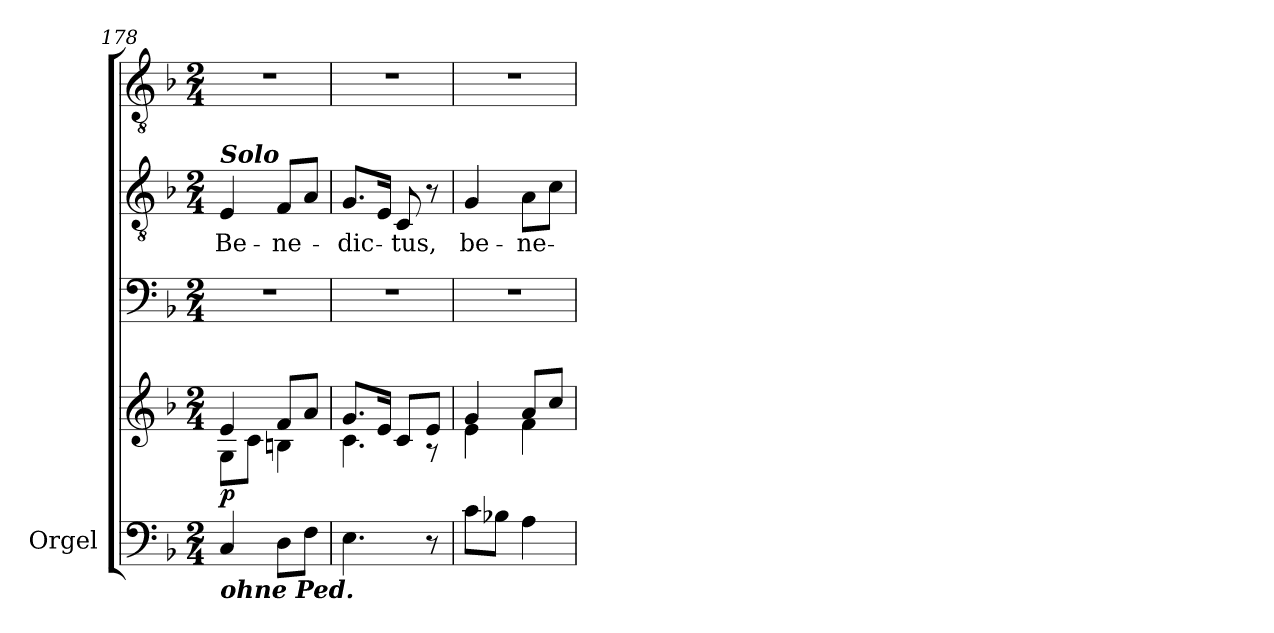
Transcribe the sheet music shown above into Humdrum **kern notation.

**kern	**kern	**dynam	**kern	**kern	**text	**kern
*part4	*part4	*part4	*part3	*part2	*part2	*part1
*staff5	*staff4	*staff4/5	*staff3	*staff2	*staff2	*staff1
*I"Orgel	*	*	*	*	*	*
*I'Org.	*	*	*	*	*	*
*clefF4	*clefG2	*	*clefF4	*clefGv2	*	*clefGv2
*k[b-]	*k[b-]	*	*k[b-]	*k[b-]	*	*k[b-]
*F:	*F:	*	*F:	*F:	*	*F:
*M2/4	*M2/4	*	*M2/4	*M2/4	*	*M2/4
=178	=178	=178	=178	=178	=178	=178
*	*^	*	*	*	*	*
!	!	!	!	!	!LO:TX:a:Bi:t=Solo	!	!
!LO:TX:b:Bi:t=ohne Ped.	!	!	!	!	!	!	!
!	!	!	!LO:DY:b	!	!	!LO:LY:b	!
4C/	4e/	8G\L	p	2r	4E/	Be-	2r
.	.	8c\J	.	.	.	.	.
!	!	!	!	!	!	!LO:LY:b	!
8D\L	8f/L	4Bn\	.	.	8F/L	-ne-	.
8F\J	8a/J	.	.	.	8A/J	.	.
=179	=179	=179	=179	=179	=179	=179	=179
!	!	!	!	!	!	!LO:LY:b	!
4.E\	8.g/L	4.c\	.	2r	8.G/L	-dic-	2r
.	16e/Jk	.	.	.	16E/Jk	.	.
!	!	!	!	!	!	!LO:LY:b	!
.	8c/L	.	.	.	8C/	-tus,	.
8r	8e/J	8rA	.	.	8r	.	.
=180	=180	=180	=180	=180	=180	=180	=180
!	!	!	!	!	!	!LO:LY:b	!
8c\L	4g/	4e\	.	2r	4G/	be-	2r
8B-X\J	.	.	.	.	.	.	.
!	!	!	!	!	!	!LO:LY:b	!
4A\	8a/L	4f\	.	.	8A\L	-ne-	.
.	8cc/J	.	.	.	8c\J	.	.
*	*v	*v	*	*	*	*	*
=	=	=	=	=	=	=
*-	*-	*-	*-	*-	*-	*-
